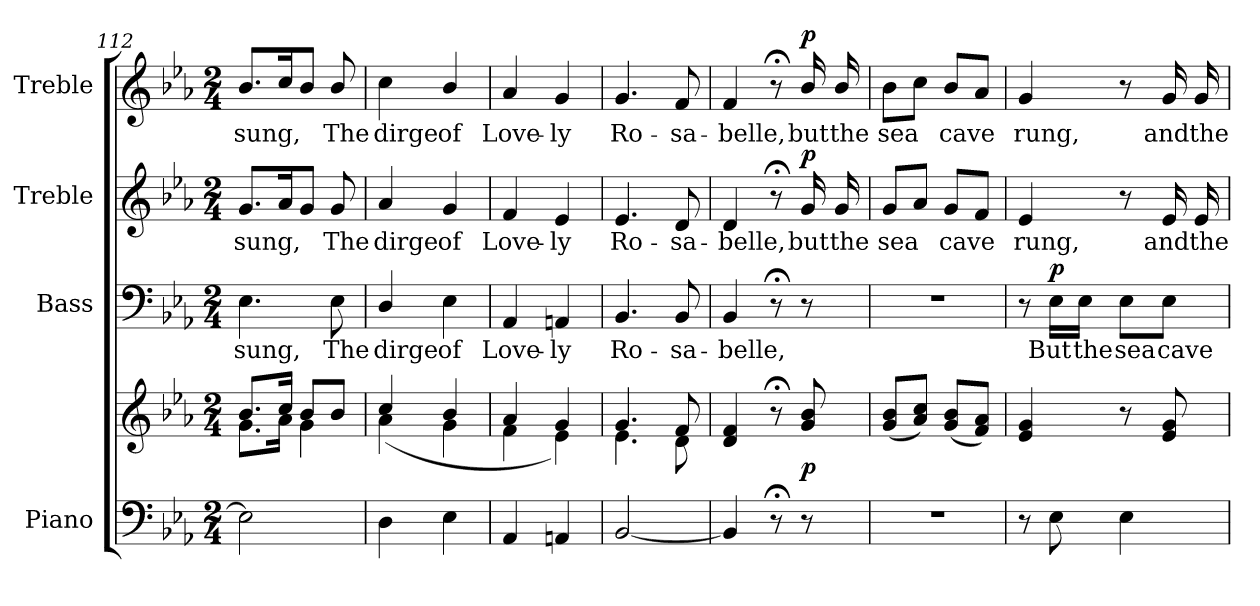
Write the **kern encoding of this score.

**kern	**kern	**dynam	**kern	**text	**dynam	**kern	**text	**dynam	**kern	**text	**dynam
*part4	*part4	*part4	*part3	*part3	*part3	*part2	*part2	*part2	*part1	*part1	*part1
*staff5	*staff4	*staff4/5	*staff3	*staff3	*staff3	*staff2	*staff2	*staff2	*staff1	*staff1	*staff1
*I"Piano	*	*	*I"Bass	*	*	*I"Treble	*	*	*I"Treble	*	*
*I'Pno.	*	*	*I'B.	*	*	*	*	*	*	*	*
*clefF4	*clefG2	*	*clefF4	*	*	*clefG2	*	*	*clefG2	*	*
*k[b-e-a-]	*k[b-e-a-]	*	*k[b-e-a-]	*	*	*k[b-e-a-]	*	*	*k[b-e-a-]	*	*
*E-:	*E-:	*	*E-:	*	*	*E-:	*	*	*E-:	*	*
*M2/4	*M2/4	*	*M2/4	*	*	*M2/4	*	*	*M2/4	*	*
=112	=112	=112	=112	=112	=112	=112	=112	=112	=112	=112	=112
*	*^	*	*	*	*	*	*	*	*	*	*
!	!	!	!	!	!LO:LY:b:color=#000000	!	!	!	!	!	!	!
!	!	!	!	!	!	!	!	!LO:LY:b:color=#000000	!	!	!	!
!	!	!	!	!	!	!	!	!	!	!	!LO:LY:b:color=#000000	!
2E-i\]	8.b-i/L	8.gi\L	.	4.E-i\	sung,	.	8.gi/L	sung,	.	8.b-i/L	sung,	.
.	16cci/Jk	16a-i\Jk	.	.	.	.	16a-i/k	.	.	16cci/k	.	.
.	8b-i/L	4gi\	.	.	.	.	8gi/J	.	.	8b-i/J	.	.
!	!	!	!	!	!LO:LY:b:color=#000000	!	!	!	!	!	!	!
!	!	!	!	!	!	!	!	!LO:LY:b:color=#000000	!	!	!	!
!	!	!	!	!	!	!	!	!	!	!	!LO:LY:b:color=#000000	!
.	8b-i/J	.	.	8E-i\	The	.	8gi/	The	.	8b-i/	The	.
=113	=113	=113	=113	=113	=113	=113	=113	=113	=113	=113	=113	=113
!	!	!	!	!	!LO:LY:b:color=#000000	!	!	!	!	!	!	!
!	!	!	!	!	!	!	!	!LO:LY:b:color=#000000	!	!	!	!
!	!	!	!	!	!	!	!	!	!	!	!LO:LY:b:color=#000000	!
4Di\	4cci/	(4a-i\	.	4Di/	dirge	.	4a-i/	dirge	.	4cci\	dirge	.
!	!	!	!	!	!LO:LY:b:color=#000000	!	!	!	!	!	!	!
!	!	!	!	!	!	!	!	!LO:LY:b:color=#000000	!	!	!	!
!	!	!	!	!	!	!	!	!	!	!	!LO:LY:b:color=#000000	!
4E-i\	4b-i/	4gi\	.	4E-i\	of	.	4gi/	of	.	4b-i/	of	.
=114	=114	=114	=114	=114	=114	=114	=114	=114	=114	=114	=114	=114
!	!	!	!	!	!LO:LY:b:color=#000000	!	!	!	!	!	!	!
!	!	!	!	!	!	!	!	!LO:LY:b:color=#000000	!	!	!	!
!	!	!	!	!	!	!	!	!	!	!	!LO:LY:b:color=#000000	!
4AA-i/	4a-i/	4fi\	.	4AA-i/	Love-	.	4fi/	Love-	.	4a-i/	Love-	.
!	!	!	!	!	!LO:LY:b:color=#000000	!	!	!	!	!	!	!
!	!	!	!	!	!	!	!	!LO:LY:b:color=#000000	!	!	!	!
!	!	!	!	!	!	!	!	!	!	!	!LO:LY:b:color=#000000	!
4AAni/	4gi/	4e-i\)	.	4AAni/	-ly	.	4e-i/	-ly	.	4gi/	-ly	.
=115	=115	=115	=115	=115	=115	=115	=115	=115	=115	=115	=115	=115
!	!	!	!	!	!LO:LY:b:color=#000000	!	!	!	!	!	!	!
!	!	!	!	!	!	!	!	!LO:LY:b:color=#000000	!	!	!	!
!	!	!	!	!	!	!	!	!	!	!	!LO:LY:b:color=#000000	!
[2BB-i/	4.gi/	4.e-i\	.	4.BB-i/	Ro-	.	4.e-i/	Ro-	.	4.gi/	Ro-	.
!	!	!	!	!	!LO:LY:b:color=#000000	!	!	!	!	!	!	!
!	!	!	!	!	!	!	!	!LO:LY:b:color=#000000	!	!	!	!
!	!	!	!	!	!	!	!	!	!	!	!LO:LY:b:color=#000000	!
.	8fi/	8di\	.	8BB-i/	-sa-	.	8di/	-sa-	.	8fi/	-sa-	.
*	*v	*v	*	*	*	*	*	*	*	*	*	*
!!LO:PB:g=z
=116	=116	=116	=116	=116	=116	=116	=116	=116	=116	=116	=116
*	*^	*	*	*	*	*	*	*	*	*	*
!	!	!	!	!	!LO:LY:b:color=#000000	!	!	!	!	!	!	!
*	*v	*v	*	*	*	*	*	*	*	*	*	*
*	*^	*	*	*	*	*	*	*	*	*	*
!	!	!	!	!	!	!	!	!LO:LY:b:color=#000000	!	!	!	!
*	*v	*v	*	*	*	*	*	*	*	*	*	*
*	*^	*	*	*	*	*	*	*	*	*	*
!	!	!	!	!	!	!	!	!	!	!	!LO:LY:b:color=#000000	!
*	*v	*v	*	*	*	*	*	*	*	*	*	*
4BB-i/]	4di/ 4fi	.	4BB-i/	-belle,	.	4di/	-belle,	.	4fi/	-belle,	.
8r;	8r;	.	8r;	.	.	8r;	.	.	8r;	.	.
!	!	!	!	!	!	!	!LO:LY:b:color=#000000	!	!	!	!
!	!	!	!	!	!	!	!	!	!	!LO:LY:b:color=#000000	!
8r	8gi/ 8b-i	p	8r	.	.	16gi/	but	p	16b-i/	but	p
!	!	!	!	!	!	!	!LO:LY:b:color=#000000	!	!	!	!
!	!	!	!	!	!	!	!	!	!	!LO:LY:b:color=#000000	!
.	.	.	.	.	.	16gi/	the	.	16b-i/	the	.
=117	=117	=117	=117	=117	=117	=117	=117	=117	=117	=117	=117
!LO:N:vis=1	!	!	!LO:N:vis=1	!	!	!	!	!	!	!	!
!	!	!	!	!	!	!	!LO:LY:b:color=#000000	!	!	!	!
!	!	!	!	!	!	!	!	!	!	!LO:LY:b:color=#000000	!
2r	(8gi/ 8b-iL	.	2r	.	.	8gi/L	sea	.	8b-i\L	sea	.
.	8a-i/ 8cciJ)	.	.	.	.	8a-i/J	.	.	8cci\J	.	.
!	!	!	!	!	!	!	!LO:LY:b:color=#000000	!	!	!	!
!	!	!	!	!	!	!	!	!	!	!LO:LY:b:color=#000000	!
.	(8gi/ 8b-iL	.	.	.	.	8gi/L	cave	.	8b-i/L	cave	.
.	8fi/ 8a-iJ)	.	.	.	.	8fi/J	.	.	8a-i/J	.	.
=118	=118	=118	=118	=118	=118	=118	=118	=118	=118	=118	=118
!	!	!	!	!	!	!	!LO:LY:b:color=#000000	!	!	!	!
!	!	!	!	!	!	!	!	!	!	!LO:LY:b:color=#000000	!
8r	4e-i/ 4gi	.	8r	.	.	4e-i/	rung,	.	4gi/	rung,	.
!	!	!	!	!LO:LY:b:color=#000000	!	!	!	!	!	!	!
8E-i\	.	.	16E-i\LL	But	p	.	.	.	.	.	.
!	!	!	!	!LO:LY:b:color=#000000	!	!	!	!	!	!	!
.	.	.	16E-i\JJ	the	.	.	.	.	.	.	.
!	!	!	!	!LO:LY:b:color=#000000	!	!	!	!	!	!	!
4E-i\	8r	.	8E-i\L	sea	.	8r	.	.	8r	.	.
!	!	!	!	!LO:LY:b:color=#000000	!	!	!	!	!	!	!
!	!	!	!	!	!	!	!LO:LY:b:color=#000000	!	!	!	!
!	!	!	!	!	!	!	!	!	!	!LO:LY:b:color=#000000	!
.	8e-i/ 8gi	.	8E-i\J	cave	.	16e-i/	and	.	16gi/	and	.
!	!	!	!	!	!	!	!LO:LY:b:color=#000000	!	!	!	!
!	!	!	!	!	!	!	!	!	!	!LO:LY:b:color=#000000	!
.	.	.	.	.	.	16e-i/	the	.	16gi/	the	.
=	=	=	=	=	=	=	=	=	=	=	=
*-	*-	*-	*-	*-	*-	*-	*-	*-	*-	*-	*-
